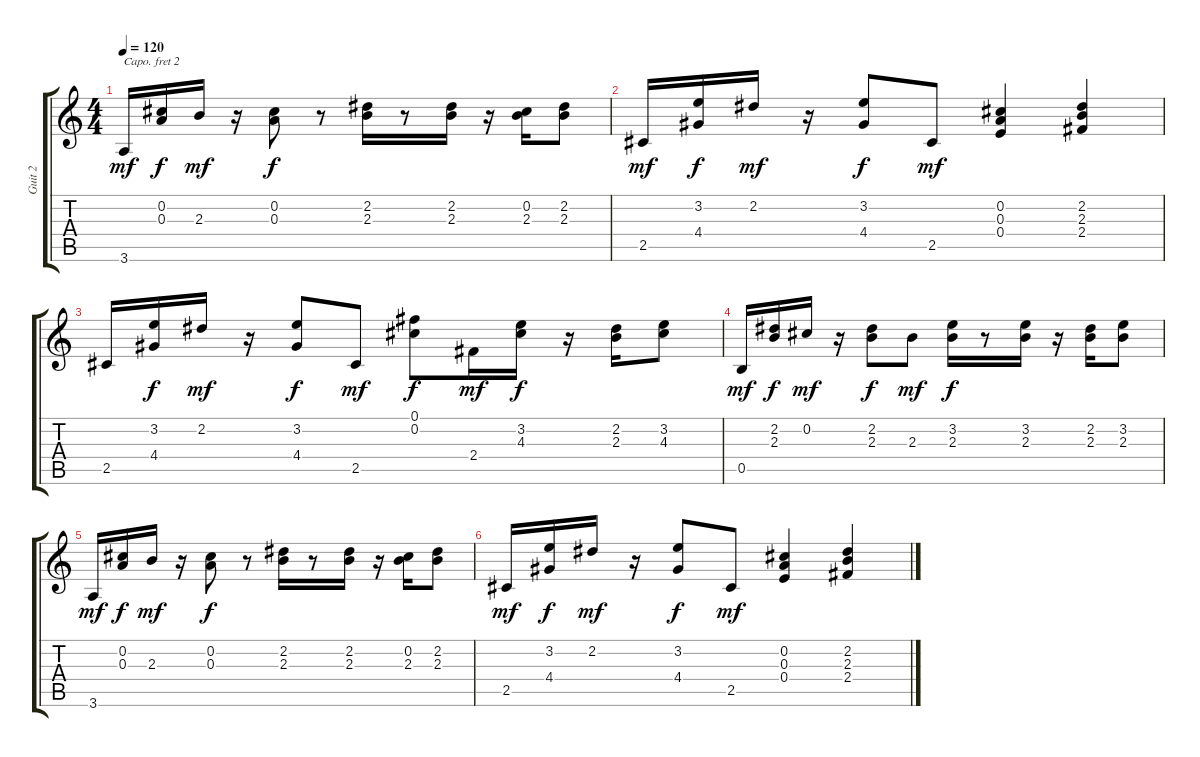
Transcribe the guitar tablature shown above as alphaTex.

\track ("Guit 2" "Guit 2") {instrument electricguitarclean}
\staff {score tabs}
\capo 2
\tuning (E4 B3 G3 D3 A2 E2) {hide}
\ts (4 4)
\tempo 120
\clef g2
\ks c
3.6.16{dy mf} (0.2 0.3).16{dy f} 2.3.16{dy mf} r.16 (0.2 0.3).8{dy f} r.8 (2.2 2.3).16 r.8 (2.2 2.3).16 r.16 (0.2 2.3).16 (2.2 2.3).8 |
2.5.16{dy mf} (3.2 4.4).16{dy f} 2.2.16{dy mf} r.16 (3.2 4.4).8{dy f} 2.5.8{dy mf} (0.2 0.3 0.4).4 (2.2 2.3 2.4).4 |
2.5.16 (3.2 4.4).16{dy f} 2.2.16{dy mf} r.16 (3.2 4.4).8{dy f} 2.5.8{dy mf} (0.1 0.2).8{dy f} 2.4.16{dy mf} (3.2 4.3).16{dy f} r.16 (2.2 2.3).16 (3.2 4.3).8 |
0.5.16{dy mf} (2.2 2.3).16{dy f} 0.2.16{dy mf} r.16 (2.2 2.3).8{dy f} 2.3.8{dy mf} (3.2 2.3).16{dy f} r.8 (3.2 2.3).16 r.16 (2.2 2.3).16 (3.2 2.3).8 |
3.6.16{dy mf} (0.2 0.3).16{dy f} 2.3.16{dy mf} r.16 (0.2 0.3).8{dy f} r.8 (2.2 2.3).16 r.8 (2.2 2.3).16 r.16 (0.2 2.3).16 (2.2 2.3).8 |
2.5.16{dy mf} (3.2 4.4).16{dy f} 2.2.16{dy mf} r.16 (3.2 4.4).8{dy f} 2.5.8{dy mf} (0.2 0.3 0.4).4 (2.2 2.3 2.4).4
